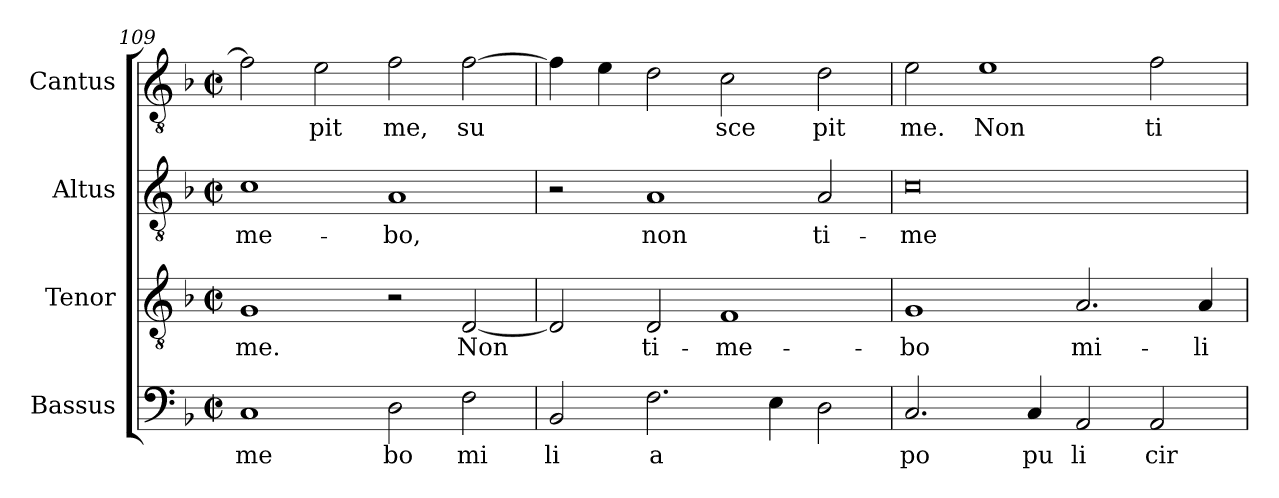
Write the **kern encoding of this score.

**kern	**text	**kern	**text	**kern	**text	**kern	**text
*part4	*part4	*part3	*part3	*part2	*part2	*part1	*part1
*staff4	*staff4	*staff3	*staff3	*staff2	*staff2	*staff1	*staff1
*I"Bassus	*	*I"Tenor	*	*I"Altus	*	*I"Cantus	*
*clefF4	*	*clefGv2	*	*clefGv2	*	*clefGv2	*
*k[b-]	*	*k[b-]	*	*k[b-]	*	*k[b-]	*
*F:	*	*F:	*	*F:	*	*F:	*
*M2/2	*	*M2/2	*	*M2/2	*	*M2/2	*
*met(c|)	*	*met(c|)	*	*met(c|)	*	*met(c|)	*
=109	=109	=109	=109	=109	=109	=109	=109
!	!LO:LY:b:cj	!	!LO:LY:b:cj	!	!LO:LY:b:cj	!	!LO:LY:b:cj
1C	me	1G	me.	1c	-me-	2f\]	.
!	!	!	!	!	!	!	!LO:LY:b:cj
.	.	.	.	.	.	2e\	pit
!	!LO:LY:b:cj	!	!	!	!LO:LY:b:cj	!	!LO:LY:b:cj
2D\	bo	2r	.	1A	-bo,	2f\	me,
!	!LO:LY:b:cj	!	!LO:LY:b:cj	!	!	!	!LO:LY:b:cj
2F\	mi	[<2D/	Non	.	.	[>2f\	su
=110	=110	=110	=110	=110	=110	=110	=110
!	!LO:LY:b:cj	!	!LO:LY:b:cj	!	!	!	!LO:LY:b:cj
2BB-/	li	2D/]	.	2r	.	4f\]	.
!	!	!	!	!	!	!	!LO:LY:b:cj
.	.	.	.	.	.	4e\	.
!	!LO:LY:b:cj	!	!LO:LY:b:cj	!	!LO:LY:b:cj	!	!LO:LY:b:cj
2.F\	a	2D/	ti-	1A	non	2d\	.
!	!	!	!LO:LY:b:cj	!	!	!	!LO:LY:b:cj
.	.	1F	-me-	.	.	2c\	sce
!	!LO:LY:b:cj	!	!	!	!	!	!
4E\	.	.	.	.	.	.	.
!	!LO:LY:b:cj	!	!	!	!LO:LY:b:cj	!	!LO:LY:b:cj
2D\	.	.	.	2A/	ti-	2d\	pit
=111	=111	=111	=111	=111	=111	=111	=111
!	!LO:LY:b:cj	!	!LO:LY:b:cj	!	!LO:LY:b:cj	!	!LO:LY:b:cj
2.C/	po	1G	-bo	0c	-me-	2e\	me.
!	!	!	!	!	!	!	!LO:LY:b:cj
.	.	.	.	.	.	1e	Non
!	!LO:LY:b:cj	!	!	!	!	!	!
4C/	pu	.	.	.	.	.	.
!	!LO:LY:b:cj	!	!LO:LY:b:cj	!	!	!	!
2AA/	li	2.A/	mi-	.	.	.	.
!	!LO:LY:b:cj	!	!	!	!	!	!LO:LY:b:cj
2AA/	cir	.	.	.	.	2f\	ti
!	!	!	!LO:LY:b:cj	!	!	!	!
.	.	4A/	-li-	.	.	.	.
=	=	=	=	=	=	=	=
*-	*-	*-	*-	*-	*-	*-	*-
